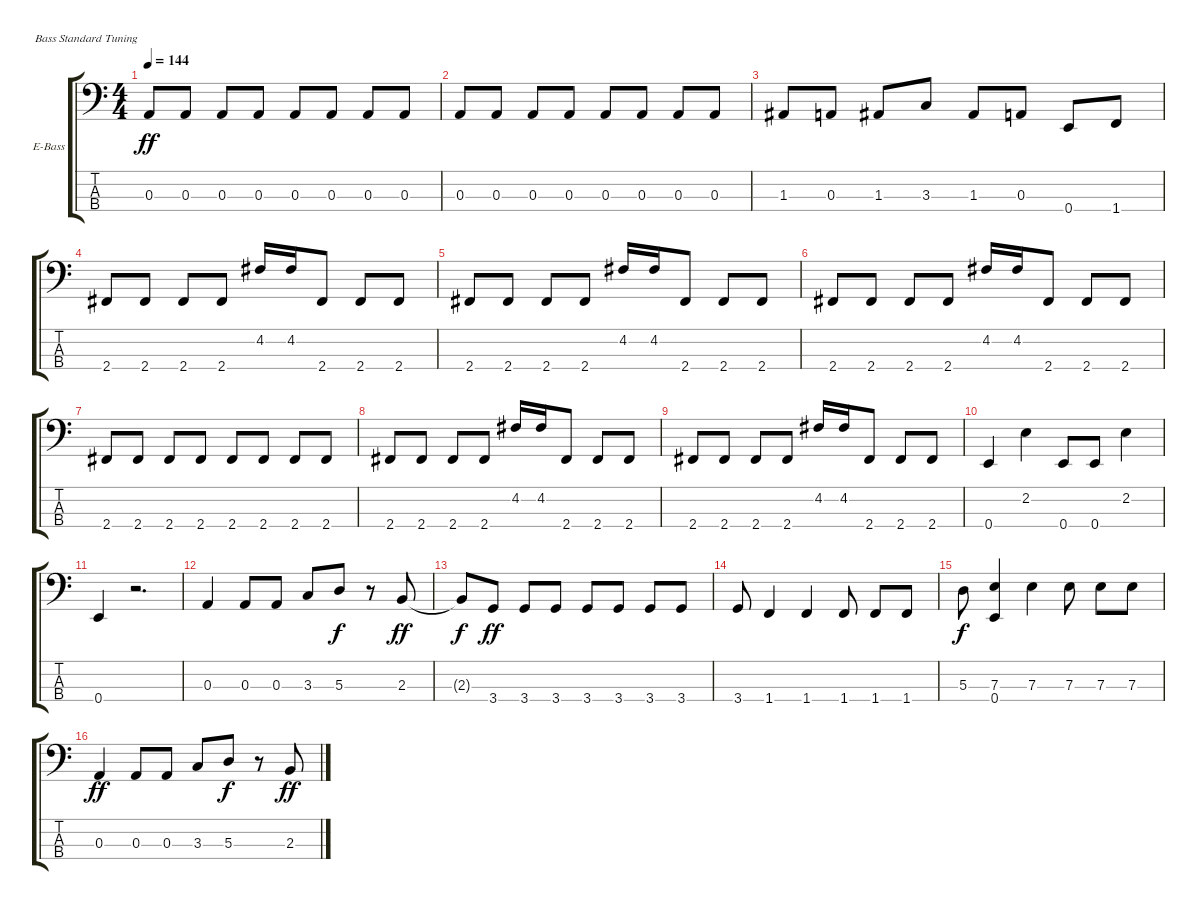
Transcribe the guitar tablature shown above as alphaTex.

\bracketExtendMode groupsimilarinstruments
\firstSystemTrackNameOrientation horizontal
\otherSystemsTrackNameOrientation horizontal
\track ("Bass" "E-Bass") {instrument electricbassfinger}
\staff {score tabs}
\tuning (G2 D2 A1 E1)
\ts (4 4)
\tempo 144
\clef f4
\ks c
0.3.8{dy ff} 0.3.8 0.3.8 0.3.8 0.3.8 0.3.8 0.3.8 0.3.8 |
0.3.8 0.3.8 0.3.8 0.3.8 0.3.8 0.3.8 0.3.8 0.3.8 |
1.3.8 0.3.8 1.3.8 3.3.8 1.3.8 0.3.8 0.4.8 1.4.8 |
2.4.8 2.4.8 2.4.8 2.4.8 4.2.16 4.2.16 2.4.8 2.4.8 2.4.8 |
2.4.8 2.4.8 2.4.8 2.4.8 4.2.16 4.2.16 2.4.8 2.4.8 2.4.8 |
2.4.8 2.4.8 2.4.8 2.4.8 4.2.16 4.2.16 2.4.8 2.4.8 2.4.8 |
2.4.8 2.4.8 2.4.8 2.4.8 2.4.8 2.4.8 2.4.8 2.4.8 |
2.4.8 2.4.8 2.4.8 2.4.8 4.2.16 4.2.16 2.4.8 2.4.8 2.4.8 |
2.4.8 2.4.8 2.4.8 2.4.8 4.2.16 4.2.16 2.4.8 2.4.8 2.4.8 |
0.4.4 2.2.4 0.4.8 0.4.8 2.2.4 |
0.4.4 r.2{d} |
0.3.4 0.3.8 0.3.8 3.3.8 5.3.8{dy f} r.8 2.3.8{dy ff} |
2.3{t}.8{dy f} 3.4.8{dy ff} 3.4.8 3.4.8 3.4.8 3.4.8 3.4.8 3.4.8 |
3.4.8 1.4.4 1.4.4 1.4.8 1.4.8 1.4.8 |
5.3.8{dy f} (7.3 0.4).4 7.3.4 7.3.8 7.3.8 7.3.8 |
0.3.4{dy ff} 0.3.8 0.3.8 3.3.8 5.3.8{dy f} r.8 2.3.8{dy ff}
